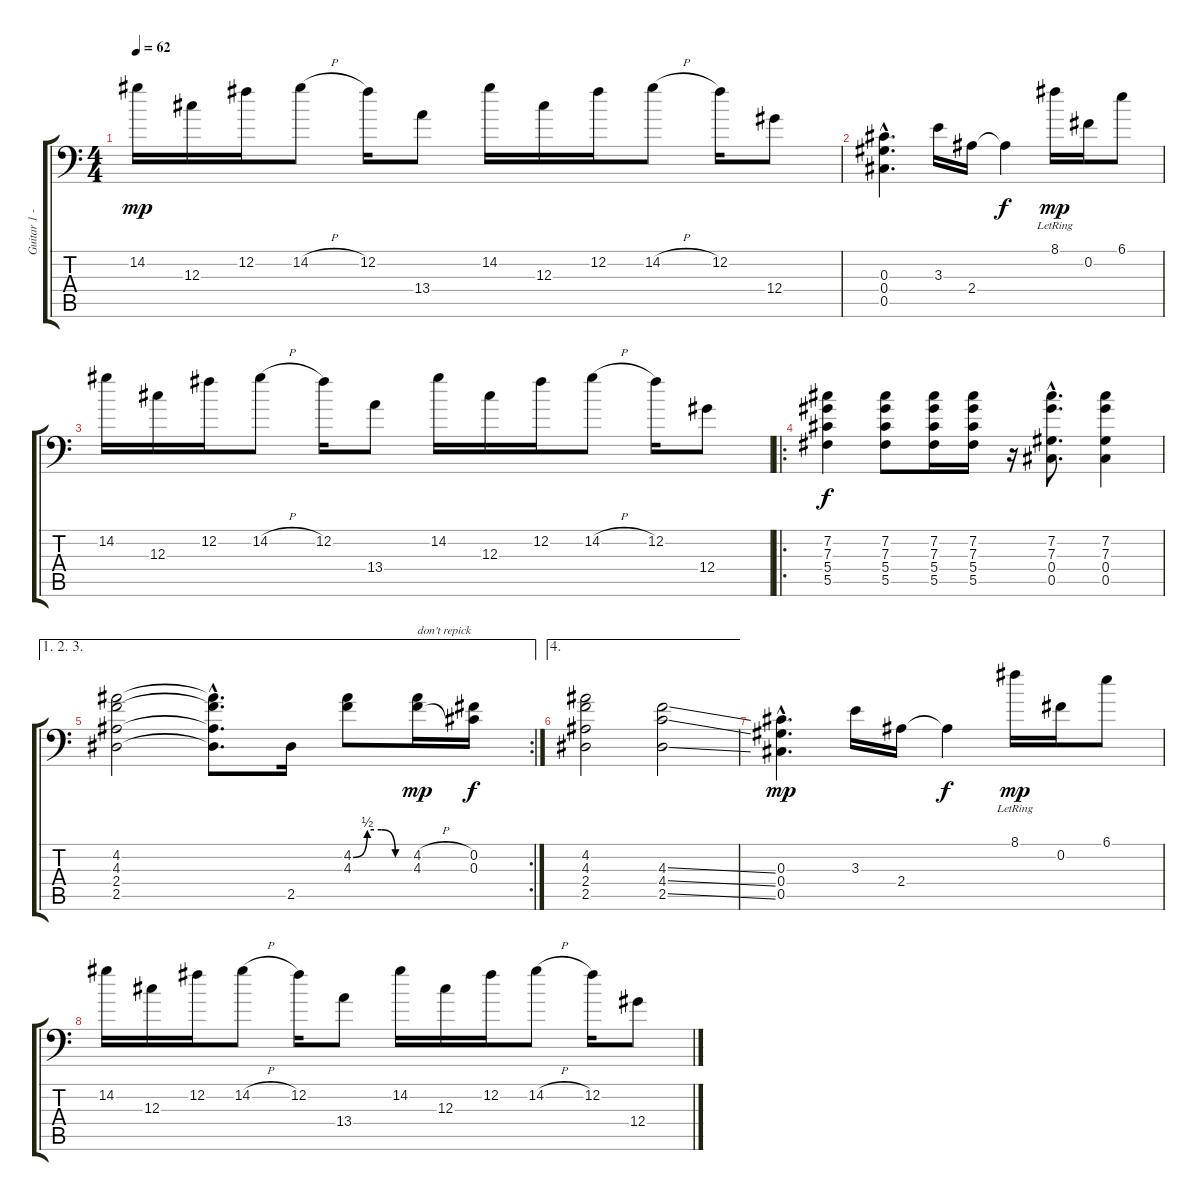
\track ("Guitar 1 - Mike Mushock" "Guitar 1 -") {instrument overdrivenguitar}
\staff {score tabs}
\tuning (Bb3 Gb3 Db3 Ab2 Db2 Ab1) {hide}
\ts (4 4)
\tempo 62
\clef f4
\ks c
14.2.16{dy mp} 12.3.16 12.2.16 14.2{h}.8 12.2.16 13.4.8 14.2.16 12.3.16 12.2.16 14.2{h}.8 12.2.16 12.4.8 |
(0.3{hac} 0.4{hac} 0.5{hac}).4{d} 3.3.16 2.4.16 2.4{t}.4{dy f} 8.1{lr}.16{dy mp} 0.2.16 6.1.8 |
14.2.16 12.3.16 12.2.16 14.2{h}.8 12.2.16 13.4.8 14.2.16 12.3.16 12.2.16 14.2{h}.8 12.2.16 12.4.8 |
\ro
(7.2 7.3 5.4 5.5).4{dy f} (7.2 7.3 5.4 5.5).8 (7.2 7.3 5.4 5.5).16 (7.2 7.3 5.4 5.5).16 r.16 (7.2{hac} 7.3{hac} 0.4{hac} 0.5{hac}).8{d} (7.2 7.3 0.4 0.5).4 |
\ae (1 2 3)
\rc 2
(4.2 4.3 2.4 2.5).2 (4.2{hac t} 4.3{hac t} 2.4{hac t} 2.5{hac t}).8{d} 2.5.16 (4.2{be (custom 0 0 15 2 30 2 45 0 60 0)} 4.3).8 (4.2{h} 4.3{h}).16{txt "don't repick" dy mp} (0.2 0.3).16{dy f} |
\ae 4
(4.2 4.3 2.4 2.5).2 (4.3{ss} 4.4{ss} 2.5{ss}).2 |
(0.3{hac} 0.4{hac} 0.5{hac}).4{d dy mp} 3.3.16 2.4.16 2.4{t}.4{dy f} 8.1{lr}.16{dy mp} 0.2.16 6.1.8 |
14.2.16 12.3.16 12.2.16 14.2{h}.8 12.2.16 13.4.8 14.2.16 12.3.16 12.2.16 14.2{h}.8 12.2.16 12.4.8
